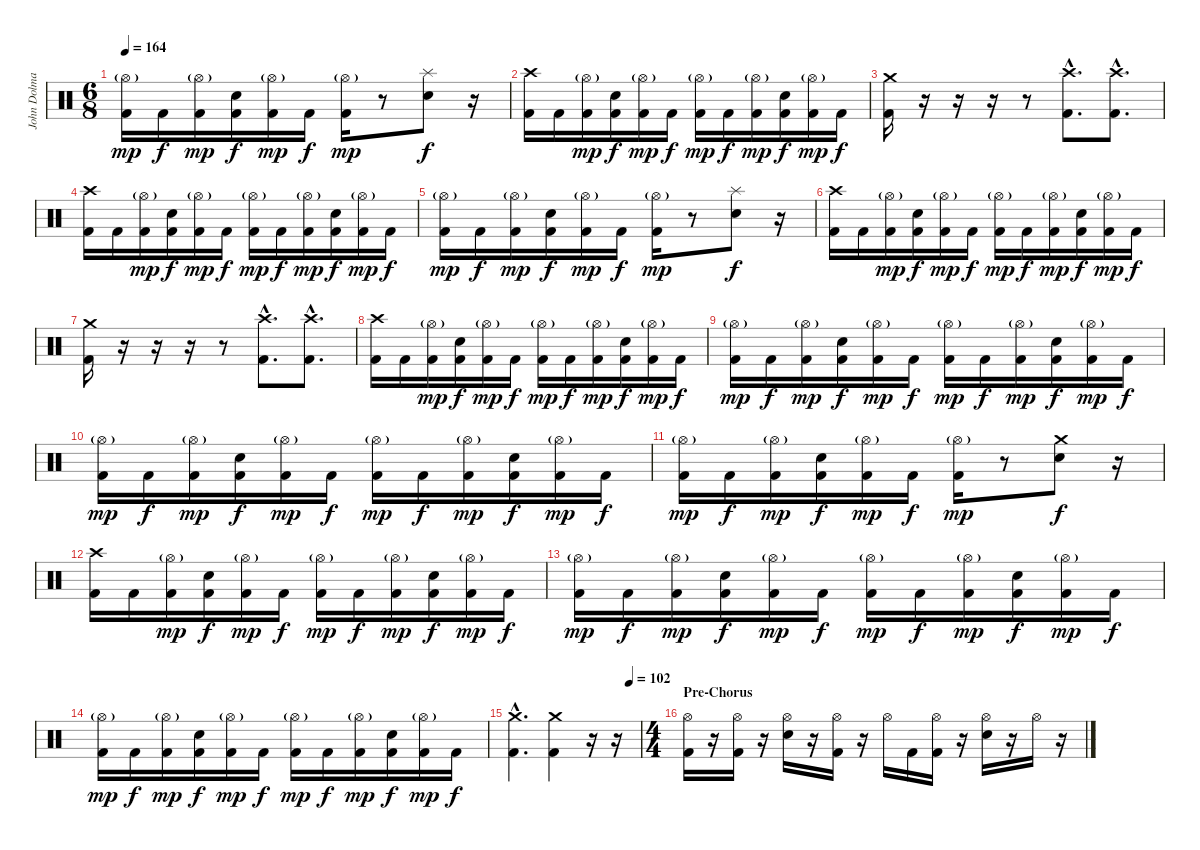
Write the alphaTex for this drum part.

\track ("John Dolmayan (Drums)" "John Dolma") {instrument percussion}
\staff {score}
\articulation defaults
\ts (6 8)
\tempo 164
\clef neutral
\ks c
("Hi-Hat (open)"{g} "Kick (hit) 2").16{dy mp} "Kick (hit) 2".16{dy f} ("Hi-Hat (open)"{g} "Kick (hit) 2").16{dy mp} ("Electric Snare (hit)" "Kick (hit) 2").16{dy f} ("Hi-Hat (open)"{g} "Kick (hit) 2").16{dy mp} "Kick (hit) 2".16{dy f} ("Hi-Hat (open)"{g} "Kick (hit) 2").16{dy mp} r.8 ("Splash (hit)" "Electric Snare (hit)").8{dy f} r.16 |
("Crash high (hit)" "Kick (hit) 2").16 "Kick (hit) 2".16 ("Hi-Hat (open)"{g} "Kick (hit) 2").16{dy mp} ("Electric Snare (hit)" "Kick (hit) 2").16{dy f} ("Hi-Hat (open)"{g} "Kick (hit) 2").16{dy mp} "Kick (hit) 2".16{dy f} ("Hi-Hat (open)"{g} "Kick (hit) 2").16{dy mp} "Kick (hit) 2".16{dy f} ("Hi-Hat (open)"{g} "Kick (hit) 2").16{dy mp} ("Electric Snare (hit)" "Kick (hit) 2").16{dy f} ("Hi-Hat (open)"{g} "Kick (hit) 2").16{dy mp} "Kick (hit) 2".16{dy f} |
("Crash medium (hit)" "Kick (hit) 2").16 r.16 r.16 r.16 r.8 ("Crash high (hit)"{hac} "Kick (hit) 2"{hac}).8{d} ("Crash high (hit)"{hac} "Kick (hit) 2"{hac}).8{d} |
("Crash high (hit)" "Kick (hit) 2").16 "Kick (hit) 2".16 ("Hi-Hat (open)"{g} "Kick (hit) 2").16{dy mp} ("Electric Snare (hit)" "Kick (hit) 2").16{dy f} ("Hi-Hat (open)"{g} "Kick (hit) 2").16{dy mp} "Kick (hit) 2".16{dy f} ("Hi-Hat (open)"{g} "Kick (hit) 2").16{dy mp} "Kick (hit) 2".16{dy f} ("Hi-Hat (open)"{g} "Kick (hit) 2").16{dy mp} ("Electric Snare (hit)" "Kick (hit) 2").16{dy f} ("Hi-Hat (open)"{g} "Kick (hit) 2").16{dy mp} "Kick (hit) 2".16{dy f} |
("Hi-Hat (open)"{g} "Kick (hit) 2").16{dy mp} "Kick (hit) 2".16{dy f} ("Hi-Hat (open)"{g} "Kick (hit) 2").16{dy mp} ("Electric Snare (hit)" "Kick (hit) 2").16{dy f} ("Hi-Hat (open)"{g} "Kick (hit) 2").16{dy mp} "Kick (hit) 2".16{dy f} ("Hi-Hat (open)"{g} "Kick (hit) 2").16{dy mp} r.8 ("Splash (hit)" "Electric Snare (hit)").8{dy f} r.16 |
("Crash high (hit)" "Kick (hit) 2").16 "Kick (hit) 2".16 ("Hi-Hat (open)"{g} "Kick (hit) 2").16{dy mp} ("Electric Snare (hit)" "Kick (hit) 2").16{dy f} ("Hi-Hat (open)"{g} "Kick (hit) 2").16{dy mp} "Kick (hit) 2".16{dy f} ("Hi-Hat (open)"{g} "Kick (hit) 2").16{dy mp} "Kick (hit) 2".16{dy f} ("Hi-Hat (open)"{g} "Kick (hit) 2").16{dy mp} ("Electric Snare (hit)" "Kick (hit) 2").16{dy f} ("Hi-Hat (open)"{g} "Kick (hit) 2").16{dy mp} "Kick (hit) 2".16{dy f} |
("Crash medium (hit)" "Kick (hit) 2").16 r.16 r.16 r.16 r.8 ("Crash high (hit)"{hac} "Kick (hit) 2"{hac}).8{d} ("Crash high (hit)"{hac} "Kick (hit) 2"{hac}).8{d} |
("Crash high (hit)" "Kick (hit) 2").16 "Kick (hit) 2".16 ("Hi-Hat (open)"{g} "Kick (hit) 2").16{dy mp} ("Electric Snare (hit)" "Kick (hit) 2").16{dy f} ("Hi-Hat (open)"{g} "Kick (hit) 2").16{dy mp} "Kick (hit) 2".16{dy f} ("Hi-Hat (open)"{g} "Kick (hit) 2").16{dy mp} "Kick (hit) 2".16{dy f} ("Hi-Hat (open)"{g} "Kick (hit) 2").16{dy mp} ("Electric Snare (hit)" "Kick (hit) 2").16{dy f} ("Hi-Hat (open)"{g} "Kick (hit) 2").16{dy mp} "Kick (hit) 2".16{dy f} |
("Hi-Hat (open)"{g} "Kick (hit) 2").16{dy mp} "Kick (hit) 2".16{dy f} ("Hi-Hat (open)"{g} "Kick (hit) 2").16{dy mp} ("Electric Snare (hit)" "Kick (hit) 2").16{dy f} ("Hi-Hat (open)"{g} "Kick (hit) 2").16{dy mp} "Kick (hit) 2".16{dy f} ("Hi-Hat (open)"{g} "Kick (hit) 2").16{dy mp} "Kick (hit) 2".16{dy f} ("Hi-Hat (open)"{g} "Kick (hit) 2").16{dy mp} ("Electric Snare (hit)" "Kick (hit) 2").16{dy f} ("Hi-Hat (open)"{g} "Kick (hit) 2").16{dy mp} "Kick (hit) 2".16{dy f} |
("Hi-Hat (open)"{g} "Kick (hit) 2").16{dy mp} "Kick (hit) 2".16{dy f} ("Hi-Hat (open)"{g} "Kick (hit) 2").16{dy mp} ("Electric Snare (hit)" "Kick (hit) 2").16{dy f} ("Hi-Hat (open)"{g} "Kick (hit) 2").16{dy mp} "Kick (hit) 2".16{dy f} ("Hi-Hat (open)"{g} "Kick (hit) 2").16{dy mp} "Kick (hit) 2".16{dy f} ("Hi-Hat (open)"{g} "Kick (hit) 2").16{dy mp} ("Electric Snare (hit)" "Kick (hit) 2").16{dy f} ("Hi-Hat (open)"{g} "Kick (hit) 2").16{dy mp} "Kick (hit) 2".16{dy f} |
("Hi-Hat (open)"{g} "Kick (hit) 2").16{dy mp} "Kick (hit) 2".16{dy f} ("Hi-Hat (open)"{g} "Kick (hit) 2").16{dy mp} ("Electric Snare (hit)" "Kick (hit) 2").16{dy f} ("Hi-Hat (open)"{g} "Kick (hit) 2").16{dy mp} "Kick (hit) 2".16{dy f} ("Hi-Hat (open)"{g} "Kick (hit) 2").16{dy mp} r.8 ("Crash medium (hit)" "Electric Snare (hit)").8{dy f} r.16 |
("Crash high (hit)" "Kick (hit) 2").16 "Kick (hit) 2".16 ("Hi-Hat (open)"{g} "Kick (hit) 2").16{dy mp} ("Electric Snare (hit)" "Kick (hit) 2").16{dy f} ("Hi-Hat (open)"{g} "Kick (hit) 2").16{dy mp} "Kick (hit) 2".16{dy f} ("Hi-Hat (open)"{g} "Kick (hit) 2").16{dy mp} "Kick (hit) 2".16{dy f} ("Hi-Hat (open)"{g} "Kick (hit) 2").16{dy mp} ("Electric Snare (hit)" "Kick (hit) 2").16{dy f} ("Hi-Hat (open)"{g} "Kick (hit) 2").16{dy mp} "Kick (hit) 2".16{dy f} |
("Hi-Hat (open)"{g} "Kick (hit) 2").16{dy mp} "Kick (hit) 2".16{dy f} ("Hi-Hat (open)"{g} "Kick (hit) 2").16{dy mp} ("Electric Snare (hit)" "Kick (hit) 2").16{dy f} ("Hi-Hat (open)"{g} "Kick (hit) 2").16{dy mp} "Kick (hit) 2".16{dy f} ("Hi-Hat (open)"{g} "Kick (hit) 2").16{dy mp} "Kick (hit) 2".16{dy f} ("Hi-Hat (open)"{g} "Kick (hit) 2").16{dy mp} ("Electric Snare (hit)" "Kick (hit) 2").16{dy f} ("Hi-Hat (open)"{g} "Kick (hit) 2").16{dy mp} "Kick (hit) 2".16{dy f} |
("Hi-Hat (open)"{g} "Kick (hit) 2").16{dy mp} "Kick (hit) 2".16{dy f} ("Hi-Hat (open)"{g} "Kick (hit) 2").16{dy mp} ("Electric Snare (hit)" "Kick (hit) 2").16{dy f} ("Hi-Hat (open)"{g} "Kick (hit) 2").16{dy mp} "Kick (hit) 2".16{dy f} ("Hi-Hat (open)"{g} "Kick (hit) 2").16{dy mp} "Kick (hit) 2".16{dy f} ("Hi-Hat (open)"{g} "Kick (hit) 2").16{dy mp} ("Electric Snare (hit)" "Kick (hit) 2").16{dy f} ("Hi-Hat (open)"{g} "Kick (hit) 2").16{dy mp} "Kick (hit) 2".16{dy f} |
\tempo (102 0.9166666666666666)
("Crash medium (hit)"{hac} "Kick (hit) 2"{hac}).4{d} ("Crash medium (hit)" "Kick (hit) 2").4 r.16 r.16 |
\ts (4 4)
\section ("" "Pre-Chorus")
("Hi-Hat (open)" "Kick (hit) 2").16 r.16 ("Hi-Hat (open)" "Kick (hit) 2").16 r.16 ("Hi-Hat (open)" "Electric Snare (hit)").16 r.16 ("Hi-Hat (open)" "Kick (hit) 2").16 r.16 "Hi-Hat (open)".16 "Kick (hit) 2".16 ("Hi-Hat (open)" "Kick (hit) 2").16 r.16 ("Hi-Hat (open)" "Electric Snare (hit)").16 r.16 "Hi-Hat (open)".16 r.16
